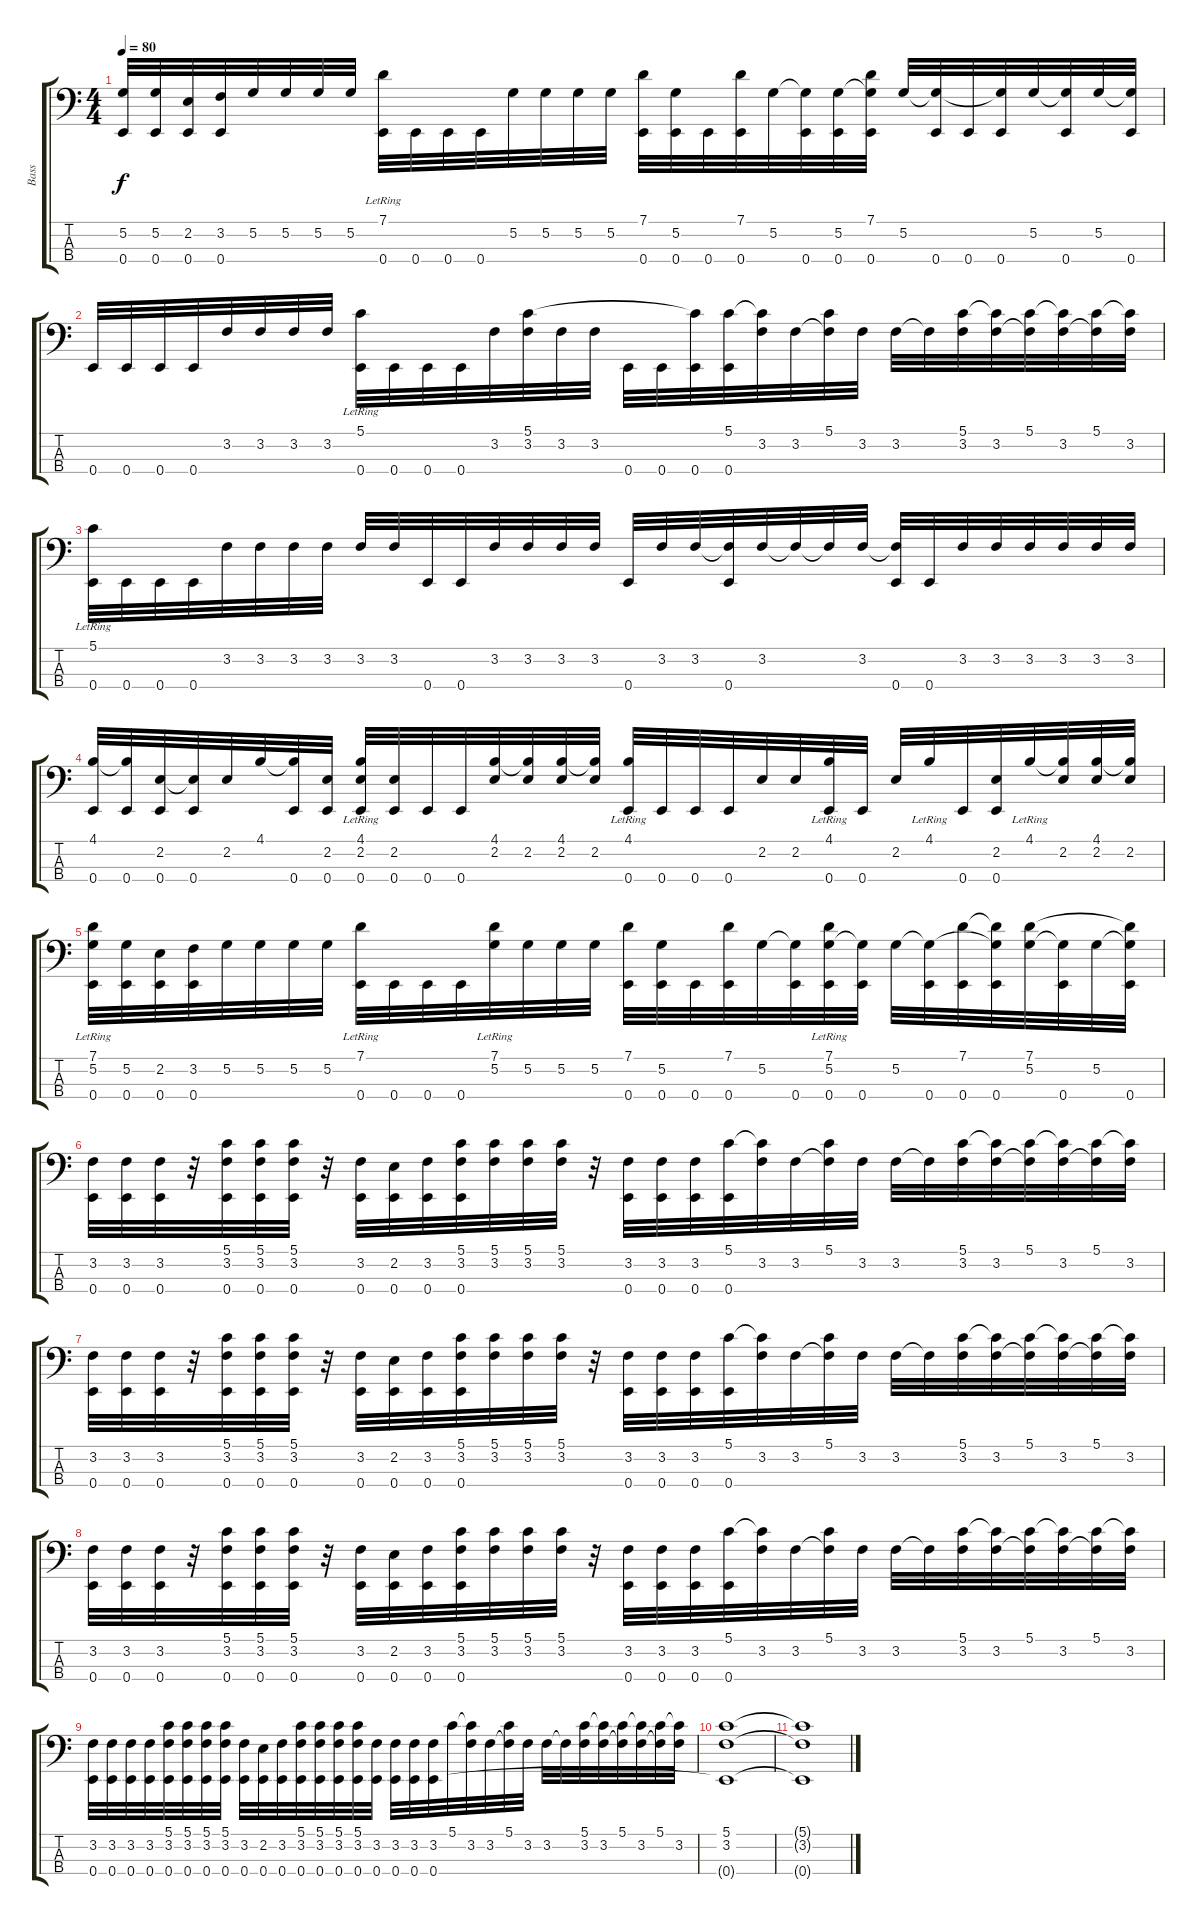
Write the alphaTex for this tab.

\track ("Bass" "Bass") {instrument electricbasspick}
\staff {score tabs}
\tuning (G2 D2 A1 E1) {hide}
\ts (4 4)
\tempo 80
\clef f4
\ks c
(5.2 0.4).32{dy f} (5.2 0.4).32 (2.2 0.4).32 (3.2 0.4).32 5.2.32 5.2.32 5.2.32 5.2.32 (7.1{lr} 0.4).32 0.4.32 0.4.32 0.4.32 5.2.32 5.2.32 5.2.32 5.2.32 (7.1 0.4).32 (5.2 0.4).32 0.4.32 (7.1 0.4).32 5.2.32 (5.2{t} 0.4).32 (5.2 0.4).32 (7.1 5.2{t} 0.4).32 5.2.32 (5.2{t} 0.4).32 0.4.32 (5.2{t} 0.4).32 5.2.32 (5.2{t} 0.4).32 5.2.32 (5.2{t} 0.4).32 |
0.4.32 0.4.32 0.4.32 0.4.32 3.2.32 3.2.32 3.2.32 3.2.32 (5.1{lr} 0.4).32 0.4.32 0.4.32 0.4.32 3.2.32 (5.1 3.2).32 3.2.32 3.2.32 0.4.32 0.4.32 (5.1{t} 0.4).32 (5.1 0.4).32 (5.1{t} 3.2).32 3.2.32 (5.1 3.2{t}).32 3.2.32 3.2.32 3.2{t}.32 (5.1 3.2).32 (5.1{t} 3.2).32 (5.1 3.2{t}).32 (5.1{t} 3.2).32 (5.1 3.2{t}).32 (5.1{t} 3.2).32 |
(5.1{lr} 0.4).32 0.4.32 0.4.32 0.4.32 3.2.32 3.2.32 3.2.32 3.2.32 3.2.32 3.2.32 0.4.32 0.4.32 3.2.32 3.2.32 3.2.32 3.2.32 0.4.32 3.2.32 3.2.32 (3.2{t} 0.4).32 3.2.32 3.2{t}.32 3.2{t}.32 3.2.32 (3.2{t} 0.4).32 0.4.32 3.2.32 3.2.32 3.2.32 3.2.32 3.2.32 3.2.32 |
(4.1 0.4).32 (4.1{t} 0.4).32 (2.2 0.4).32 (2.2{t} 0.4).32 2.2.32 4.1.32 (4.1{t} 0.4).32 (2.2 0.4).32 (4.1{lr} 2.2 0.4).32 (2.2 0.4).32 0.4.32 0.4.32 (4.1 2.2).32 (4.1{t} 2.2).32 (4.1 2.2).32 (4.1{t} 2.2).32 (4.1{lr} 0.4).32 0.4.32 0.4.32 0.4.32 2.2.32 2.2.32 (4.1{lr} 0.4).32 0.4.32 2.2.32 4.1{lr}.32 0.4.32 (2.2 0.4).32 4.1{lr}.32 (4.1{t} 2.2).32 (4.1 2.2).32 (4.1{t} 2.2).32 |
(7.1{lr} 5.2 0.4).32 (5.2 0.4).32 (2.2 0.4).32 (3.2 0.4).32 5.2.32 5.2.32 5.2.32 5.2.32 (7.1{lr} 0.4).32 0.4.32 0.4.32 0.4.32 (7.1{lr} 5.2).32 5.2.32 5.2.32 5.2.32 (7.1 0.4).32 (5.2 0.4).32 0.4.32 (7.1 0.4).32 5.2.32 (5.2{t} 0.4).32 (7.1{lr} 5.2 0.4).32 (5.2{t} 0.4).32 5.2.32 (5.2{t} 0.4).32 (7.1 0.4).32 (7.1{t} 5.2{t} 0.4).32 (7.1 5.2).32 (5.2{t} 0.4).32 5.2.32 (7.1{t} 5.2{t} 0.4).32 |
(3.2 0.4).32 (3.2 0.4).32 (3.2 0.4).32 r.32 (5.1 3.2 0.4).32 (5.1 3.2 0.4).32 (5.1 3.2 0.4).32 r.32 (3.2 0.4).32 (2.2 0.4).32 (3.2 0.4).32 (5.1 3.2 0.4).32 (5.1 3.2).32 (5.1 3.2).32 (5.1 3.2).32 r.32 (3.2 0.4).32 (3.2 0.4).32 (3.2 0.4).32 (5.1 0.4).32 (5.1{t} 3.2).32 3.2.32 (5.1 3.2{t}).32 3.2.32 3.2.32 3.2{t}.32 (5.1 3.2).32 (5.1{t} 3.2).32 (5.1 3.2{t}).32 (5.1{t} 3.2).32 (5.1 3.2{t}).32 (5.1{t} 3.2).32 |
(3.2 0.4).32 (3.2 0.4).32 (3.2 0.4).32 r.32 (5.1 3.2 0.4).32 (5.1 3.2 0.4).32 (5.1 3.2 0.4).32 r.32 (3.2 0.4).32 (2.2 0.4).32 (3.2 0.4).32 (5.1 3.2 0.4).32 (5.1 3.2).32 (5.1 3.2).32 (5.1 3.2).32 r.32 (3.2 0.4).32 (3.2 0.4).32 (3.2 0.4).32 (5.1 0.4).32 (5.1{t} 3.2).32 3.2.32 (5.1 3.2{t}).32 3.2.32 3.2.32 3.2{t}.32 (5.1 3.2).32 (5.1{t} 3.2).32 (5.1 3.2{t}).32 (5.1{t} 3.2).32 (5.1 3.2{t}).32 (5.1{t} 3.2).32 |
(3.2 0.4).32 (3.2 0.4).32 (3.2 0.4).32 r.32 (5.1 3.2 0.4).32 (5.1 3.2 0.4).32 (5.1 3.2 0.4).32 r.32 (3.2 0.4).32 (2.2 0.4).32 (3.2 0.4).32 (5.1 3.2 0.4).32 (5.1 3.2).32 (5.1 3.2).32 (5.1 3.2).32 r.32 (3.2 0.4).32 (3.2 0.4).32 (3.2 0.4).32 (5.1 0.4).32 (5.1{t} 3.2).32 3.2.32 (5.1 3.2{t}).32 3.2.32 3.2.32 3.2{t}.32 (5.1 3.2).32 (5.1{t} 3.2).32 (5.1 3.2{t}).32 (5.1{t} 3.2).32 (5.1 3.2{t}).32 (5.1{t} 3.2).32 |
(3.2 0.4).32 (3.2 0.4).32 (3.2 0.4).32 (3.2 0.4).32 (5.1 3.2 0.4).32 (5.1 3.2 0.4).32 (5.1 3.2 0.4).32 (5.1 3.2 0.4).32 (3.2 0.4).32 (2.2 0.4).32 (3.2 0.4).32 (5.1 3.2 0.4).32 (5.1 3.2 0.4).32 (5.1 3.2 0.4).32 (5.1 3.2 0.4).32 (3.2 0.4).32 (3.2 0.4).32 (3.2 0.4).32 (3.2 0.4).32 5.1.32 (5.1{t} 3.2).32 3.2.32 (5.1 3.2{t}).32 3.2.32 3.2.32 3.2{t}.32 (5.1 3.2).32 (5.1{t} 3.2).32 (5.1 3.2{t}).32 (5.1{t} 3.2).32 (5.1 3.2{t}).32 (5.1{t} 3.2).32 |
(5.1 3.2 0.4{t}).1 |
(5.1{t} 3.2{t} 0.4{t}).1
